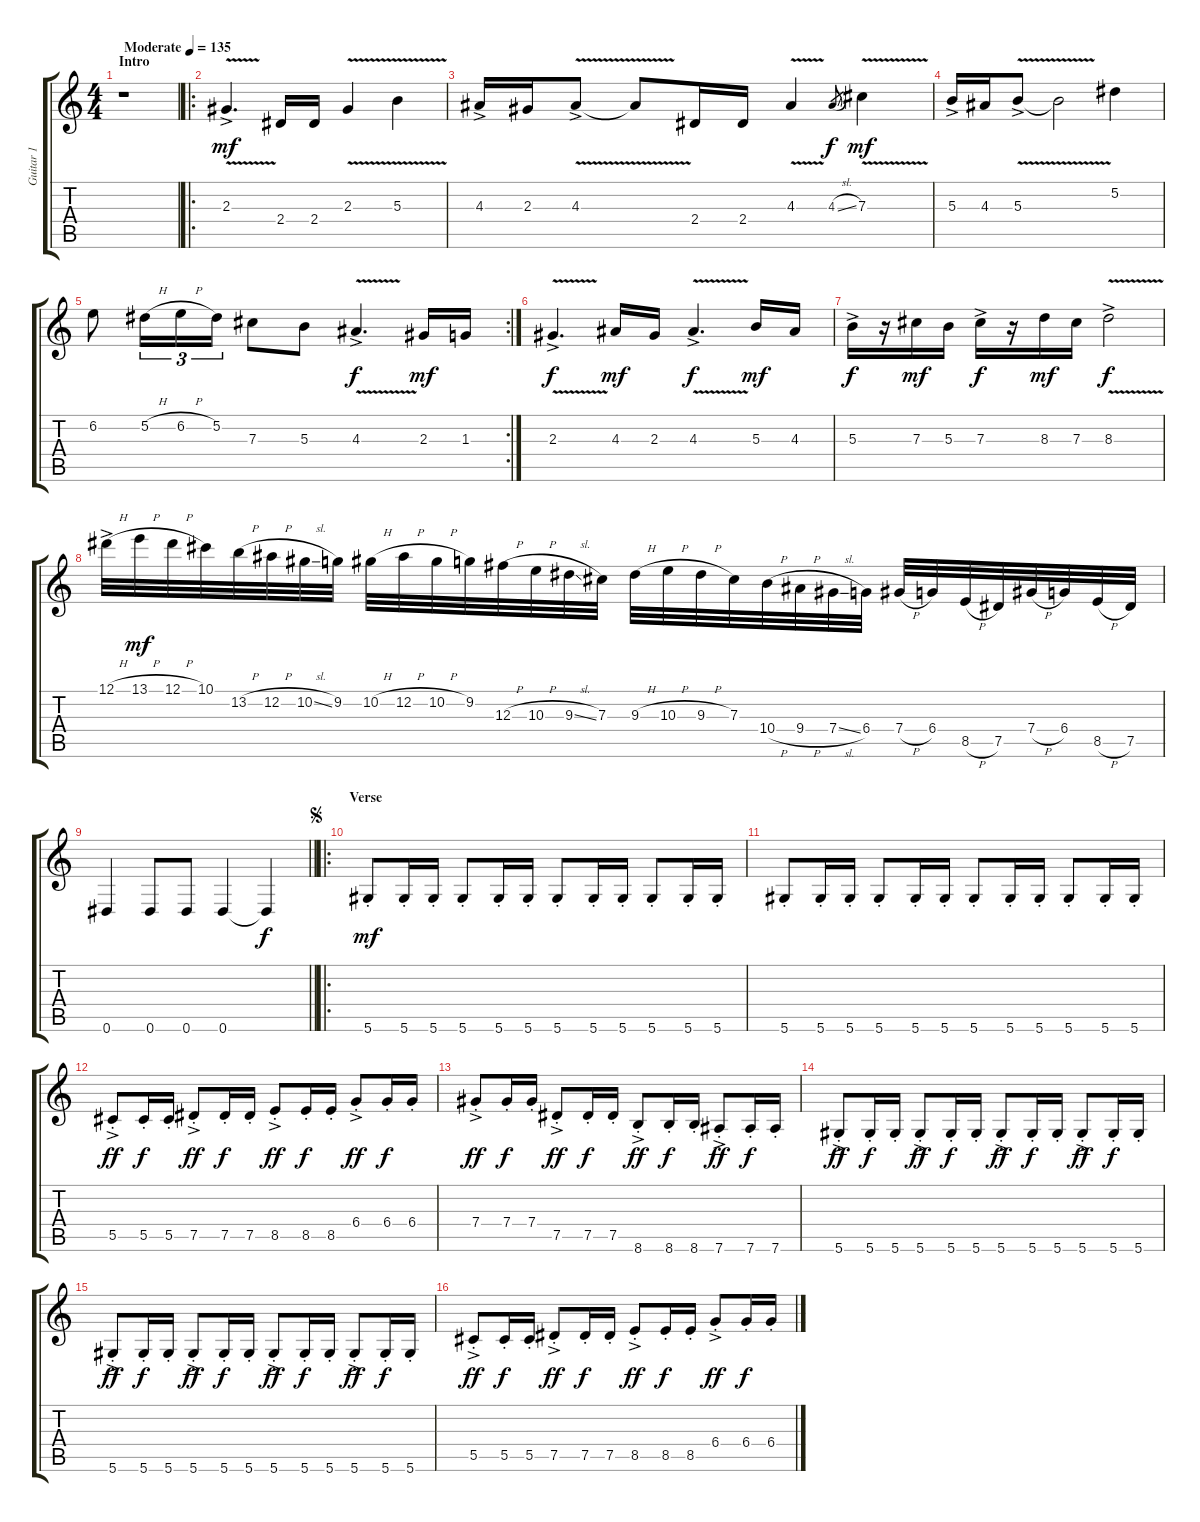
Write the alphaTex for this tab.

\track ("Guitar 1" "Guitar 1") {instrument overdrivenguitar}
\staff {score tabs}
\tuning (Eb4 Bb3 Gb3 Db3 Ab2 Eb2) {hide}
\ts (4 4)
\section ("" "Intro")
\tempo (135 "Moderate")
\clef g2
\ks c
r.1{dy mf instrument overdrivenguitar} |
\ro
2.3{v ac}.4{d} 2.4.16 2.4.16 2.3{v}.4 5.3{v}.4 |
4.3{ac}.16 2.3.16 4.3{v ac}.8 4.3{t}.8 2.4.16 2.4.16 4.3{v}.4 4.3{sl}.8{gr dy f} 7.3{v}.4{dy mf} |
5.3{ac}.16 4.3.16 5.3{v ac}.8 5.3{t}.2 5.2.4 |
\rc 2
6.2.8 5.2{h}.16{tu (3 2)} 6.2{h}.16{tu (3 2)} 5.2.16{tu (3 2)} 7.3.8 5.3.8 4.3{v ac}.4{d dy f} 2.3.16{dy mf} 1.3.16 |
2.3{v ac}.4{d dy f} 4.3.16{dy mf} 2.3.16 4.3{v ac}.4{d dy f} 5.3.16{dy mf} 4.3.16 |
5.3{ac}.16{dy f} r.16 7.3.16{dy mf} 5.3.16 7.3{ac}.16{dy f} r.16 8.3.16{dy mf} 7.3.16 8.3{v ac}.2{dy f} |
12.1{h ac}.32 13.1{h}.32{dy mf} 12.1{h}.32 10.1.32 13.2{h}.32 12.2{h}.32 10.2{sl}.32 9.2.32 10.2{h}.32 12.2{h}.32 10.2{h}.32 9.2.32 12.3{h}.32 10.3{h}.32 9.3{sl}.32 7.3.32 9.3{h}.32 10.3{h}.32 9.3{h}.32 7.3.32 10.4{h}.32 9.4{h}.32 7.4{sl}.32 6.4.32 7.4{h}.32 6.4.32 8.5{h}.32 7.5.32 7.4{h}.32 6.4.32 8.5{h}.32 7.5.32 |
\barLineRight lightlight
0.6.4 0.6.8 0.6.8 0.6.4 0.6{t}.4{dy f} |
\ro
\section ("" "Verse")
\jump segno
5.6{st}.8{dy mf} 5.6{st}.16 5.6{st}.16 5.6{st}.8 5.6{st}.16 5.6{st}.16 5.6{st}.8 5.6{st}.16 5.6{st}.16 5.6{st}.8 5.6{st}.16 5.6{st}.16 |
5.6{st}.8 5.6{st}.16 5.6{st}.16 5.6{st}.8 5.6{st}.16 5.6{st}.16 5.6{st}.8 5.6{st}.16 5.6{st}.16 5.6{st}.8 5.6{st}.16 5.6{st}.16 |
5.5{ac st}.8{dy ff} 5.5{st}.16{dy f} 5.5{st}.16 7.5{ac st}.8{dy ff} 7.5{st}.16{dy f} 7.5{st}.16 8.5{ac st}.8{dy ff} 8.5{st}.16{dy f} 8.5{st}.16 6.4{ac st}.8{dy ff} 6.4{st}.16{dy f} 6.4{st}.16 |
7.4{ac st}.8{dy ff} 7.4{st}.16{dy f} 7.4{st}.16 7.5{ac st}.8{dy ff} 7.5{st}.16{dy f} 7.5{st}.16 8.6{ac st}.8{dy ff} 8.6{st}.16{dy f} 8.6{st}.16 7.6{ac st}.8{dy ff} 7.6{st}.16{dy f} 7.6{st}.16 |
5.6{ac st}.8{dy ff} 5.6{st}.16{dy f} 5.6{st}.16 5.6{ac st}.8{dy ff} 5.6{st}.16{dy f} 5.6{st}.16 5.6{ac st}.8{dy ff} 5.6{st}.16{dy f} 5.6{st}.16 5.6{ac st}.8{dy ff} 5.6{st}.16{dy f} 5.6{st}.16 |
5.6{ac st}.8{dy ff} 5.6{st}.16{dy f} 5.6{st}.16 5.6{ac st}.8{dy ff} 5.6{st}.16{dy f} 5.6{st}.16 5.6{ac st}.8{dy ff} 5.6{st}.16{dy f} 5.6{st}.16 5.6{ac st}.8{dy ff} 5.6{st}.16{dy f} 5.6{st}.16 |
5.5{ac st}.8{dy ff} 5.5{st}.16{dy f} 5.5{st}.16 7.5{ac st}.8{dy ff} 7.5{st}.16{dy f} 7.5{st}.16 8.5{ac st}.8{dy ff} 8.5{st}.16{dy f} 8.5{st}.16 6.4{ac st}.8{dy ff} 6.4{st}.16{dy f} 6.4{st}.16
